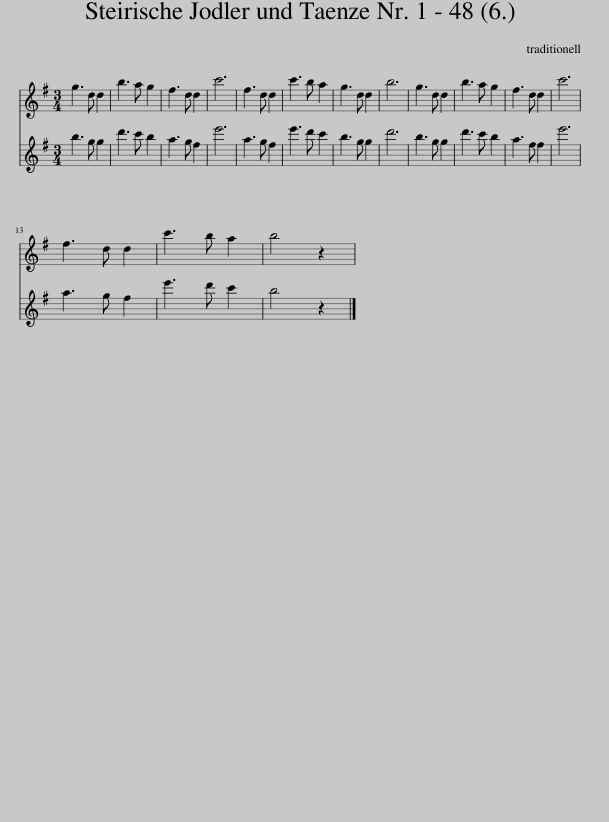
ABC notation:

X:1
%%score 1 2
L:1/8
M:3/4
I:linebreak $
K:G
V:1 treble
V:2 treble
V:1
 g3 d d2 | b3 a g2 | f3 d d2 | c'6 | f3 d d2 | %5
 c'3 b a2 | g3 d d2 | b6 | g3 d d2 | b3 a g2 | %10
 f3 d d2 | c'6 |$ f3 d d2 | c'3 b a2 | b4 z2 | %15
V:2
 b3 g g2 | d'3 c' b2 | a3 g f2 | e'6 | a3 g f2 | %5
 e'3 d' c'2 | b3 g g2 | d'6 | b3 g g2 | d'3 c' b2 | %10
 a3 f f2 | e'6 |$ a3 g f2 | e'3 d' c'2 | b4 z2 | %15
